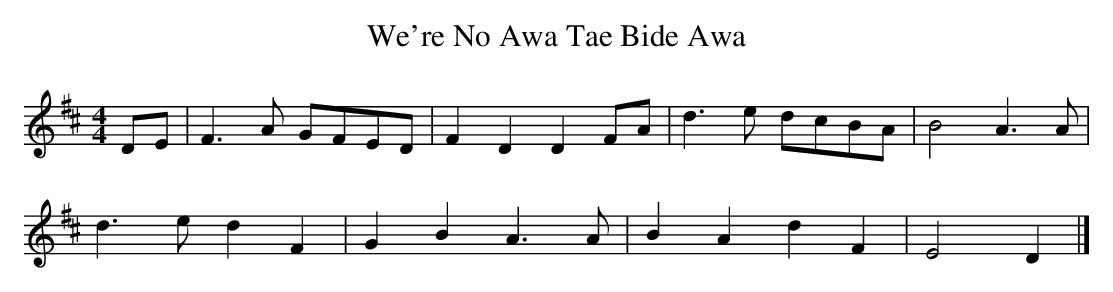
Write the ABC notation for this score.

X:1
T:We're No Awa Tae Bide Awa
M:4/4
L:1/8
K:D
DE|F3 A GFED|F2 D2 D2 FA|d3 e dcBA|B4 A3 A|
d3 e d2 F2|G2 B2 A3 A|B2 A2 d2 F2|E4 D2|]
